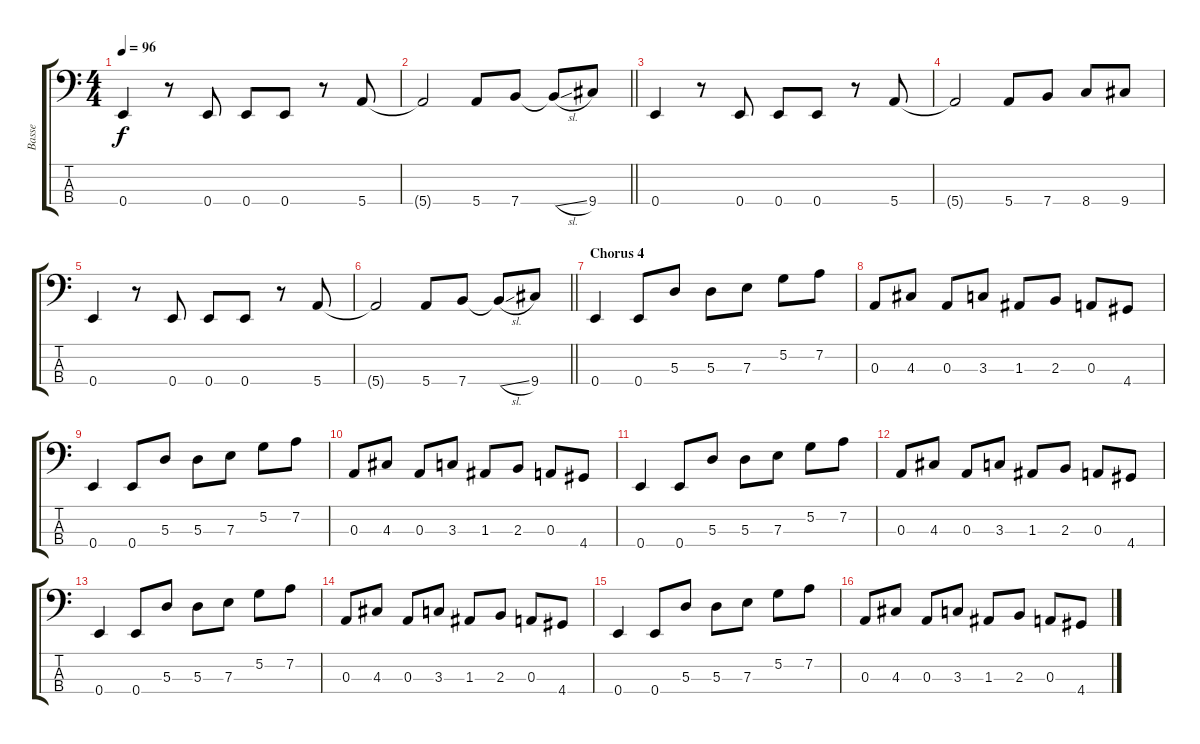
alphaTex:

\track ("Basse" "Basse") {instrument electricbassfinger}
\staff {score tabs}
\tuning (G2 D2 A1 E1) {hide}
\ts (4 4)
\tempo 96
\clef f4
\ks c
0.4.4{dy f} r.8 0.4.8 0.4.8 0.4.8 r.8 5.4.8 |
\barLineRight lightlight
5.4{t}.2 5.4.8 7.4.8 7.4{sl t}.8 9.4.8 |
0.4.4 r.8 0.4.8 0.4.8 0.4.8 r.8 5.4.8 |
5.4{t}.2 5.4.8 7.4.8 8.4.8 9.4.8 |
0.4.4 r.8 0.4.8 0.4.8 0.4.8 r.8 5.4.8 |
\barLineRight lightlight
5.4{t}.2 5.4.8 7.4.8 7.4{sl t}.8 9.4.8 |
\section ("" "Chorus 4")
0.4.4 0.4.8 5.3.8 5.3.8 7.3.8 5.2.8 7.2.8 |
0.3.8 4.3.8 0.3.8 3.3.8 1.3.8 2.3.8 0.3.8 4.4.8 |
0.4.4 0.4.8 5.3.8 5.3.8 7.3.8 5.2.8 7.2.8 |
0.3.8 4.3.8 0.3.8 3.3.8 1.3.8 2.3.8 0.3.8 4.4.8 |
0.4.4 0.4.8 5.3.8 5.3.8 7.3.8 5.2.8 7.2.8 |
0.3.8 4.3.8 0.3.8 3.3.8 1.3.8 2.3.8 0.3.8 4.4.8 |
0.4.4 0.4.8 5.3.8 5.3.8 7.3.8 5.2.8 7.2.8 |
0.3.8 4.3.8 0.3.8 3.3.8 1.3.8 2.3.8 0.3.8 4.4.8 |
0.4.4 0.4.8 5.3.8 5.3.8 7.3.8 5.2.8 7.2.8 |
0.3.8 4.3.8 0.3.8 3.3.8 1.3.8 2.3.8 0.3.8 4.4.8
